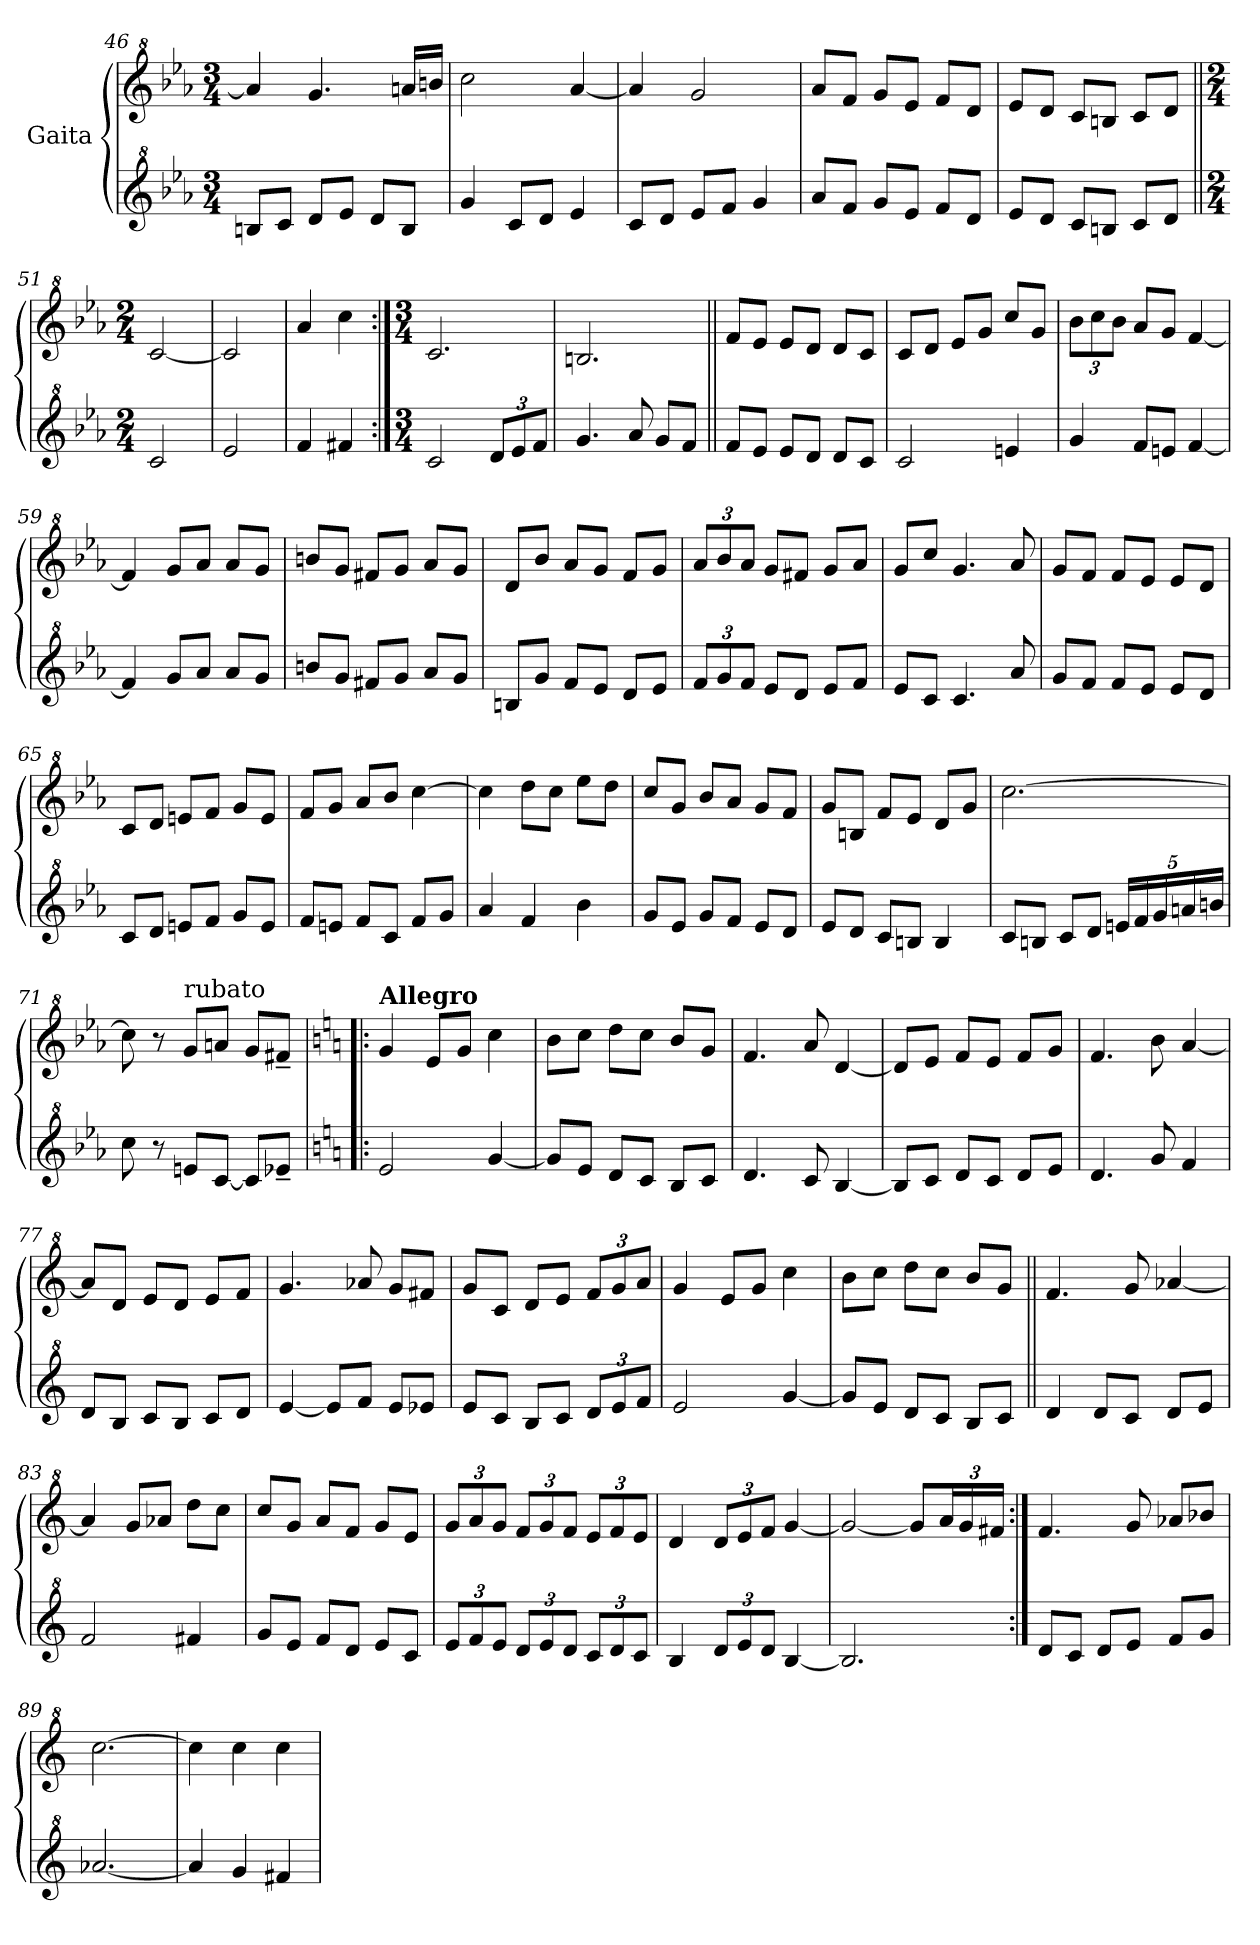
**kern	**kern
*part2	*part1
*staff2	*staff1
*I"Gaita	*I"Gaita
*clefG^2	*clefG^2
*k[b-e-a-]	*k[b-e-a-]
*M3/4	*M3/4
=46	=46
8bn/L	4aa-/]
8cc/J	.
8dd/L	4.gg/
8ee-/J	.
8dd/L	.
8b/J	16aan/LL
.	16bbn/JJ
=47	=47
4gg/	2ccc\
8cc/L	.
8dd/J	.
4ee-/	[4aa-/
=48	=48
8cc/L	4aa-/]
8dd/J	.
8ee-/L	2gg/
8ff/J	.
4gg/	.
=49	=49
8aa-/L	8aa-/L
8ff/J	8ff/J
8gg/L	8gg/L
8ee-/J	8ee-/J
8ff/L	8ff/L
8dd/J	8dd/J
!!LO:LB:g=z
=50	=50
8ee-/L	8ee-/L
8dd/J	8dd/J
8cc/L	8cc/L
8bn/J	8bn/J
8cc/L	8cc/L
8dd/J	8dd/J
=51||	=51||
*M2/4	*M2/4
2cc/	[2cc/
=52	=52
2ee-/	2cc/]
=53	=53
4ff/	4aa-/
4ff#X/	4ccc\
=54:|!	=54:|!
*M3/4	*M3/4
2cc/	2.cc/
*Xbrackettup	*
12dd/L	.
12ee-/	.
12ff/J	.
=55	=55
4.gg/	2.bn/
8aa-/	.
8gg/L	.
8ff/J	.
=56||	=56||
8ff/L	8ff/L
8ee-/J	8ee-/J
8ee-/L	8ee-/L
8dd/J	8dd/J
8dd/L	8dd/L
8cc/J	8cc/J
=57	=57
2cc/	8cc/L
.	8dd/J
.	8ee-/L
.	8gg/J
4een/	8ccc/L
.	8gg/J
!!LO:LB:g=z
=58	=58
*	*Xbrackettup
4gg/	12bb-\L
.	12ccc\
.	12bb-\J
8ff/L	8aa-/L
8een/J	8gg/J
[4ff/	[4ff/
=59	=59
4ff/]	4ff/]
8gg/L	8gg/L
8aa-/J	8aa-/J
8aa-/L	8aa-/L
8gg/J	8gg/J
=60	=60
8bbn/L	8bbn/L
8gg/J	8gg/J
8ff#X/L	8ff#X/L
8gg/J	8gg/J
8aa-/L	8aa-/L
8gg/J	8gg/J
=61	=61
8bn/L	8dd/L
8gg/J	8bb-/J
8ff/L	8aa-/L
8ee-/J	8gg/J
8dd/L	8ff/L
8ee-/J	8gg/J
=62	=62
12ff/L	12aa-/L
12gg/	12bb-/
12ff/J	12aa-/J
8ee-/L	8gg/L
8dd/J	8ff#X/J
8ee-/L	8gg/L
8ff/J	8aa-/J
=63	=63
8ee-/L	8gg/L
8cc/J	8ccc/J
4.cc/	4.gg/
8aa-/	8aa-/
=64	=64
8gg/L	8gg/L
8ff/J	8ff/J
8ff/L	8ff/L
8ee-/J	8ee-/J
8ee-/L	8ee-/L
8dd/J	8dd/J
!!LO:LB:g=z
=65	=65
8cc/L	8cc/L
8dd/J	8dd/J
8een/L	8een/L
8ff/J	8ff/J
8gg/L	8gg/L
8ee/J	8ee/J
=66	=66
8ff/L	8ff/L
8een/J	8gg/J
8ff/L	8aa-/L
8cc/J	8bb-/J
8ff/L	[4ccc\
8gg/J	.
=67	=67
4aa-/	4ccc\]
4ff/	8ddd\L
.	8ccc\J
4bb-\	8eee-\L
.	8ddd\J
=68	=68
8gg/L	8ccc/L
8ee-/J	8gg/J
8gg/L	8bb-/L
8ff/J	8aa-/J
8ee-/L	8gg/L
8dd/J	8ff/J
=69	=69
8ee-/L	8gg/L
8dd/J	8bn/J
8cc/L	8ff/L
8bn/J	8ee-/J
4b/	8dd/L
.	8gg/J
=70	=70
8cc/L	[2.ccc\
8bn/J	.
8cc/L	.
8dd/J	.
20een/LL	.
20ff/	.
20gg/	.
20aan/	.
20bbn/JJ	.
!!LO:LB:g=z
=71	=71
8ccc\	8ccc\]
8r	8r
!	!LO:TX:a:t=rubato
8een/L	8gg/L
[8cc/J	8aan/J
8cc/L]	8gg/L
8ee-X~/J	8ff#X~/J
=72!|:	=72!|:
*k[]	*k[]
*	*MM182
!	!LO:TX:a:B:t=Allegro
2ee/	4gg/
.	8ee/L
.	8gg/J
[4gg/	4ccc\
=73	=73
8gg/L]	8bb\L
8ee/J	8ccc\J
8dd/L	8ddd\L
8cc/J	8ccc\J
8b/L	8bb/L
8cc/J	8gg/J
=74	=74
4.dd/	4.ff/
8cc/	8aa/
[4b/	[4dd/
=75	=75
8b/L]	8dd/L]
8cc/J	8ee/J
8dd/L	8ff/L
8cc/J	8ee/J
8dd/L	8ff/L
8ee/J	8gg/J
=76	=76
4.dd/	4.ff/
8gg/	8bb\
4ff/	[4aa/
=77	=77
8dd/L	8aa/L]
8b/J	8dd/J
8cc/L	8ee/L
8b/J	8dd/J
8cc/L	8ee/L
8dd/J	8ff/J
!!LO:LB:g=z
=78	=78
[4ee/	4.gg/
8ee/L]	.
8ff/J	8aa-X/
8ee/L	8gg/L
8ee-X/J	8ff#X/J
=79	=79
8ee/L	8gg/L
8cc/J	8cc/J
8b/L	8dd/L
8cc/J	8ee/J
12dd/L	12ff/L
12ee/	12gg/
12ff/J	12aa/J
=80	=80
2ee/	4gg/
.	8ee/L
.	8gg/J
[4gg/	4ccc\
=81	=81
8gg/L]	8bb\L
8ee/J	8ccc\J
8dd/L	8ddd\L
8cc/J	8ccc\J
8b/L	8bb/L
8cc/J	8gg/J
=82||	=82||
4dd/	4.ff/
8dd/L	.
8cc/J	8gg/
8dd/L	[4aa-X/
8ee/J	.
=83	=83
2ff/	4aa-/]
.	8gg/L
.	8aa-X/J
4ff#X/	8ddd\L
.	8ccc\J
=84	=84
8gg/L	8ccc/L
8ee/J	8gg/J
8ff/L	8aa/L
8dd/J	8ff/J
8ee/L	8gg/L
8cc/J	8ee/J
!!LO:LB:g=z
=85	=85
12ee/L	12gg/L
12ff/	12aa/
12ee/J	12gg/J
12dd/L	12ff/L
12ee/	12gg/
12dd/J	12ff/J
12cc/L	12ee/L
12dd/	12ff/
12cc/J	12ee/J
=86	=86
4b/	4dd/
12dd/L	12dd/L
12ee/	12ee/
12dd/J	12ff/J
[4b/	[4gg/
=87	=87
2.b/]	2gg/_
.	8gg/L]
.	24aa/L
.	24gg/
.	24ff#X/JJ
=88:|!	=88:|!
8dd/L	4.ff/
8cc/J	.
8dd/L	.
8ee/J	8gg/
8ff/L	8aa-X/L
8gg/J	8bb-X/J
=89	=89
[2.aa-X/	[2.ccc\
=90	=90
4aa-/]	4ccc\]
4gg/	4ccc\
4ff#X/	4ccc\
=	=
*-	*-
